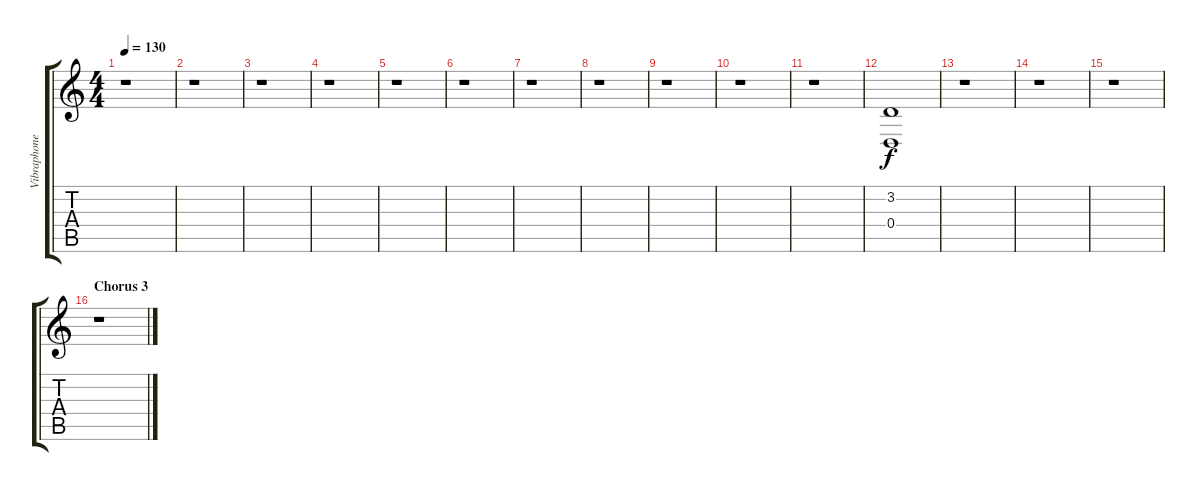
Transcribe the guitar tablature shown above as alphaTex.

\track ("Vibraphone" "Vibraphone") {instrument vibraphone}
\staff {score tabs}
\tuning (E4 B3 G3 D3 A2 D2) {hide}
\ts (4 4)
\tempo 130
\clef g2
\ks c
r.1{dy f} |
r.1 |
r.1 |
r.1 |
r.1 |
r.1 |
r.1 |
r.1 |
r.1 |
r.1 |
r.1 |
(3.2 0.4).1 |
r.1 |
r.1 |
r.1 |
\section ("" "Chorus 3")
r.1
